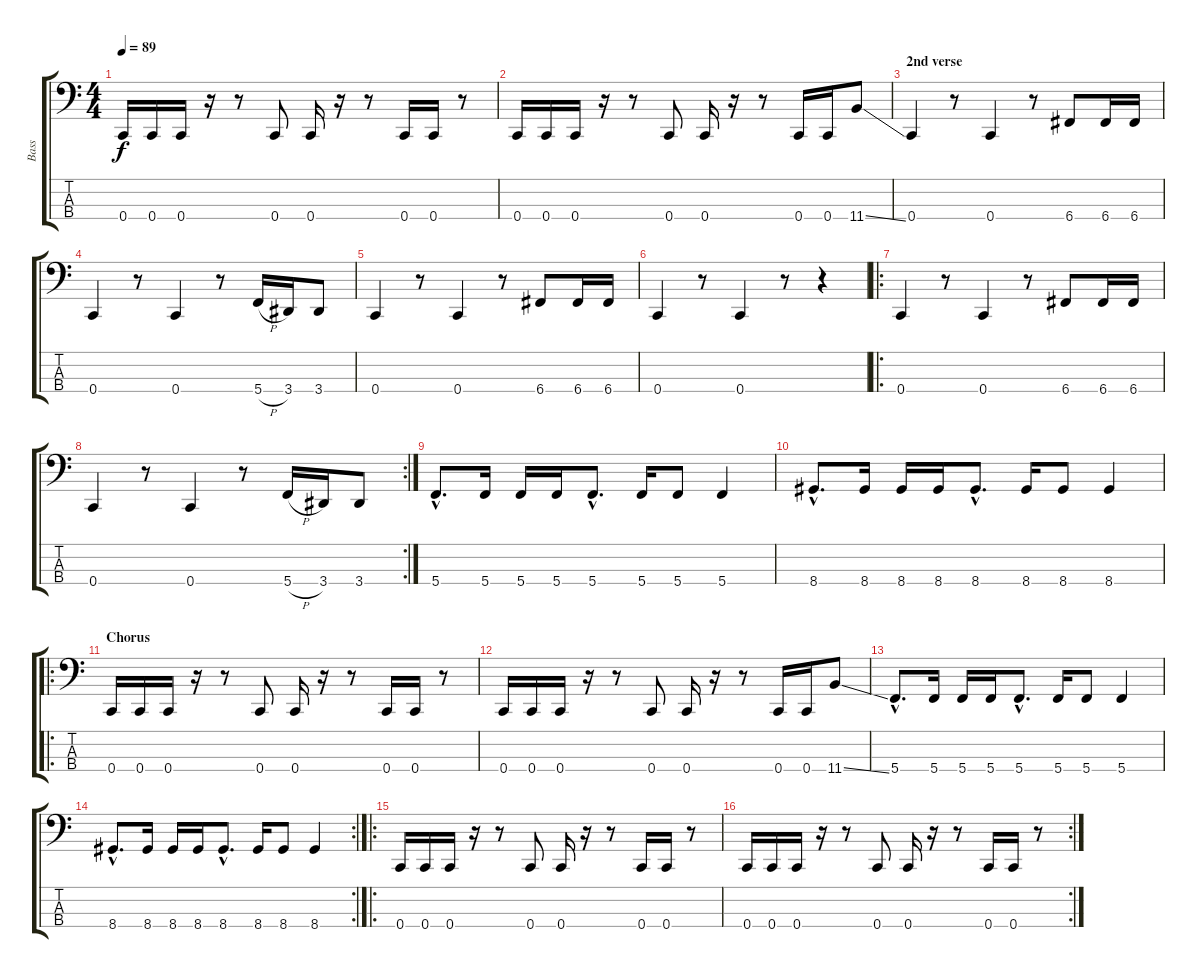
\track ("Bass" "Bass") {instrument electricbassfinger}
\staff {score tabs}
\tuning (F2 C2 G1 C1) {hide}
\ts (4 4)
\tempo 89
\clef f4
\ks c
0.4.16{dy f} 0.4.16 0.4.16 r.16 r.8 0.4.8 0.4.16 r.16 r.8 0.4.16 0.4.16 r.8 |
0.4.16 0.4.16 0.4.16 r.16 r.8 0.4.8 0.4.16 r.16 r.8 0.4.16 0.4.16 11.4{ss}.8 |
\section ("" "2nd verse")
0.4.4 r.8 0.4.4 r.8 6.4.8 6.4.16 6.4.16 |
0.4.4 r.8 0.4.4 r.8 5.4{h}.16 3.4.16 3.4.8 |
0.4.4 r.8 0.4.4 r.8 6.4.8 6.4.16 6.4.16 |
0.4.4 r.8 0.4.4 r.8 r.4 |
\ro
0.4.4 r.8 0.4.4 r.8 6.4.8 6.4.16 6.4.16 |
\rc 2
0.4.4 r.8 0.4.4 r.8 5.4{h}.16 3.4.16 3.4.8 |
5.4{hac}.8{d} 5.4.16 5.4.16 5.4.16 5.4{hac}.8{d} 5.4.16 5.4.8 5.4.4 |
8.4{hac}.8{d} 8.4.16 8.4.16 8.4.16 8.4{hac}.8{d} 8.4.16 8.4.8 8.4.4 |
\ro
\section ("" "Chorus")
0.4.16 0.4.16 0.4.16 r.16 r.8 0.4.8 0.4.16 r.16 r.8 0.4.16 0.4.16 r.8 |
0.4.16 0.4.16 0.4.16 r.16 r.8 0.4.8 0.4.16 r.16 r.8 0.4.16 0.4.16 11.4{ss}.8 |
5.4{hac}.8{d} 5.4.16 5.4.16 5.4.16 5.4{hac}.8{d} 5.4.16 5.4.8 5.4.4 |
\rc 2
8.4{hac}.8{d} 8.4.16 8.4.16 8.4.16 8.4{hac}.8{d} 8.4.16 8.4.8 8.4.4 |
\ro
0.4.16 0.4.16 0.4.16 r.16 r.8 0.4.8 0.4.16 r.16 r.8 0.4.16 0.4.16 r.8 |
\rc 2
0.4.16 0.4.16 0.4.16 r.16 r.8 0.4.8 0.4.16 r.16 r.8 0.4.16 0.4.16 r.8
